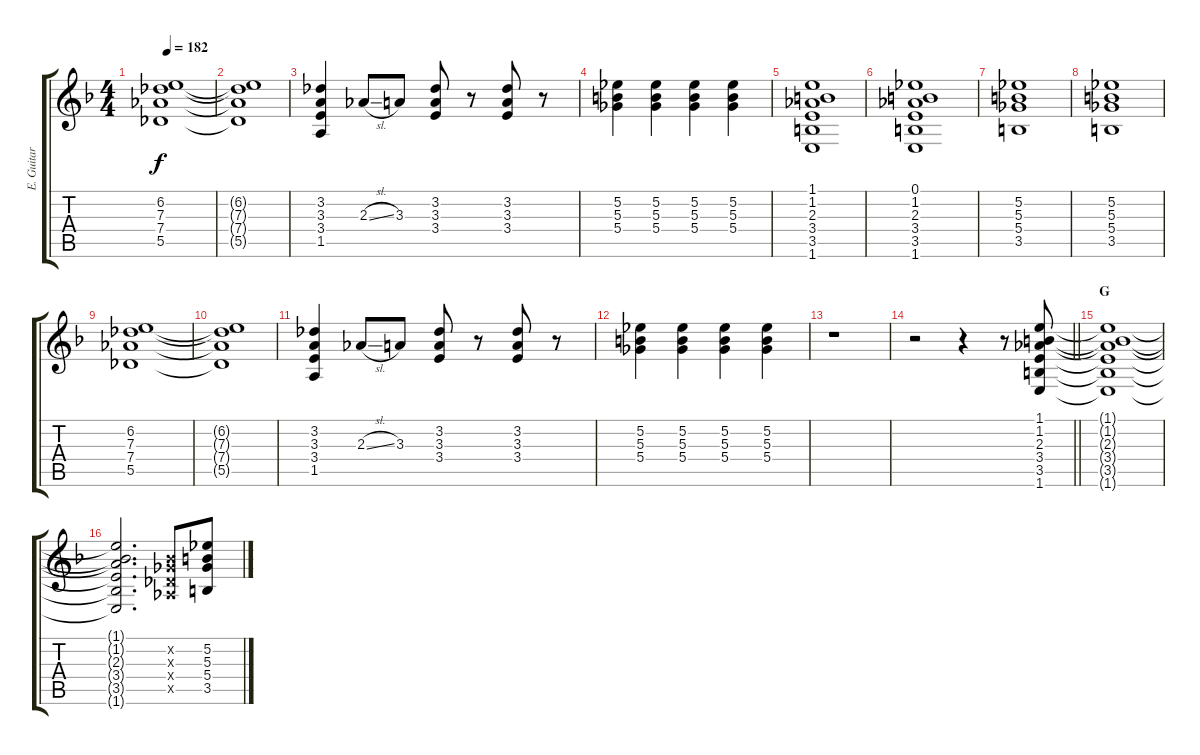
\track ("E. Guitar I" "E. Guitar ") {instrument electricguitarclean}
\staff {score tabs}
\tuning (Eb4 Bb3 Gb3 Db3 Ab2 Eb2) {hide}
\ts (4 4)
\tempo 182
\clef g2
\ks f
(6.2 7.3 7.4 5.5).1{dy f} |
(6.2{t} 7.3{t} 7.4{t} 5.5{t}).1 |
(3.2 3.3 3.4 1.5).4 2.3{sl}.8 3.3.8 (3.2 3.3 3.4).8 r.8 (3.2 3.3 3.4).8 r.8 |
(5.2 5.3 5.4).4 (5.2 5.3 5.4).4 (5.2 5.3 5.4).4 (5.2 5.3 5.4).4 |
(1.1 1.2 2.3 3.4 3.5 1.6).1 |
(0.1 1.2 2.3 3.4 3.5 1.6).1 |
(5.2 5.3 5.4 3.5).1 |
(5.2 5.3 5.4 3.5).1 |
(6.2 7.3 7.4 5.5).1 |
(6.2{t} 7.3{t} 7.4{t} 5.5{t}).1 |
(3.2 3.3 3.4 1.5).4 2.3{sl}.8 3.3.8 (3.2 3.3 3.4).8 r.8 (3.2 3.3 3.4).8 r.8 |
(5.2 5.3 5.4).4 (5.2 5.3 5.4).4 (5.2 5.3 5.4).4 (5.2 5.3 5.4).4 |
r.1 |
\barLineRight lightlight
r.2 r.4 r.8 (1.1 1.2 2.3 3.4 3.5 1.6).8 |
\section ("" "G")
(1.1{t} 1.2{t} 2.3{t} 3.4{t} 3.5{t} 1.6{t}).1 |
(1.1{t} 1.2{t} 2.3{t} 3.4{t} 3.5{t} 1.6{t}).2{d} (0.2{x} 0.3{x} 0.4{x} 0.5{x}).8 (5.2 5.3 5.4 3.5).8
